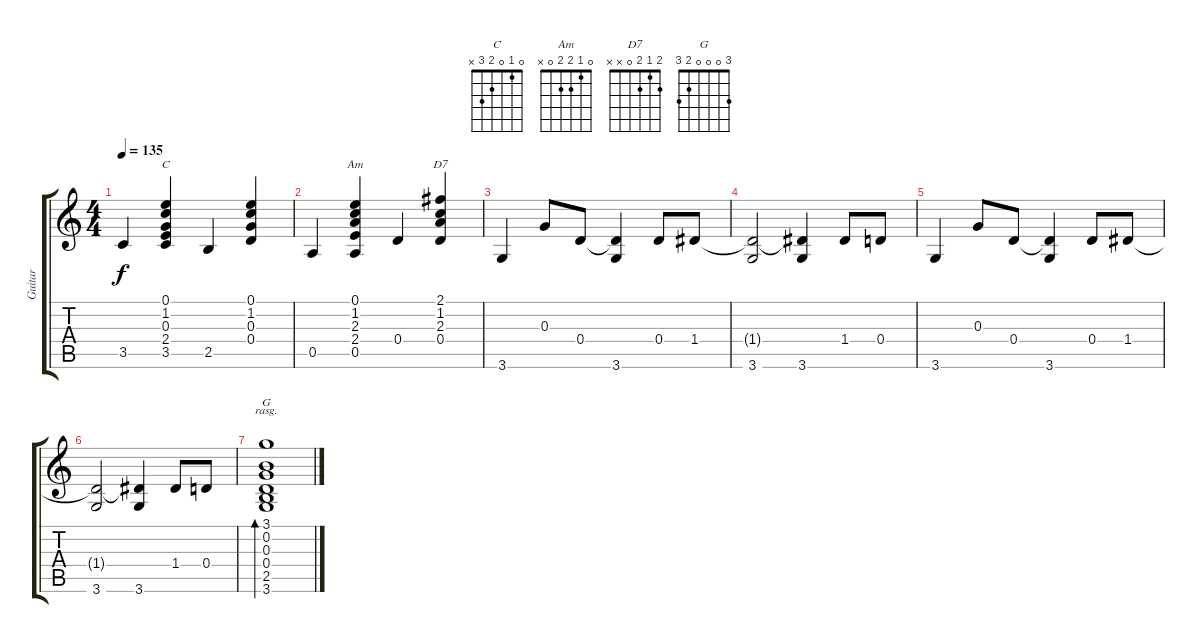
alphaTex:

\track ("Guitar" "Guitar") {instrument acousticguitarsteel}
\staff {score tabs}
\tuning (E4 B3 G3 D3 A2 E2) {hide}
\chord ("C" 0 1 0 2 3 x)
\chord ("Am" 0 1 2 2 0 x)
\chord ("D7" 2 1 2 0 x x)
\chord ("G" 3 0 0 0 2 3)
\ts (4 4)
\tempo 135
\clef g2
\ks c
3.5.4{dy f} (0.1 1.2 0.3 2.4 3.5).4{ch "C"} 2.5.4 (0.1 1.2 0.3 0.4).4 |
0.5.4 (0.1 1.2 2.3 2.4 0.5).4{ch "Am"} 0.4.4 (2.1 1.2 2.3 0.4).4{ch "D7"} |
3.6.4 0.3.8 0.4.8 (0.4{t} 3.6).4 0.4.8 1.4.8 |
(1.4{t} 3.6).2 (1.4{t} 3.6).4 1.4.8 0.4.8 |
3.6.4 0.3.8 0.4.8 (0.4{t} 3.6).4 0.4.8 1.4.8 |
(1.4{t} 3.6).2 (1.4{t} 3.6).4 1.4.8 0.4.8 |
(3.1 0.2 0.3 0.4 2.5 3.6).1{bd 60 ch "G" rasg ii}
